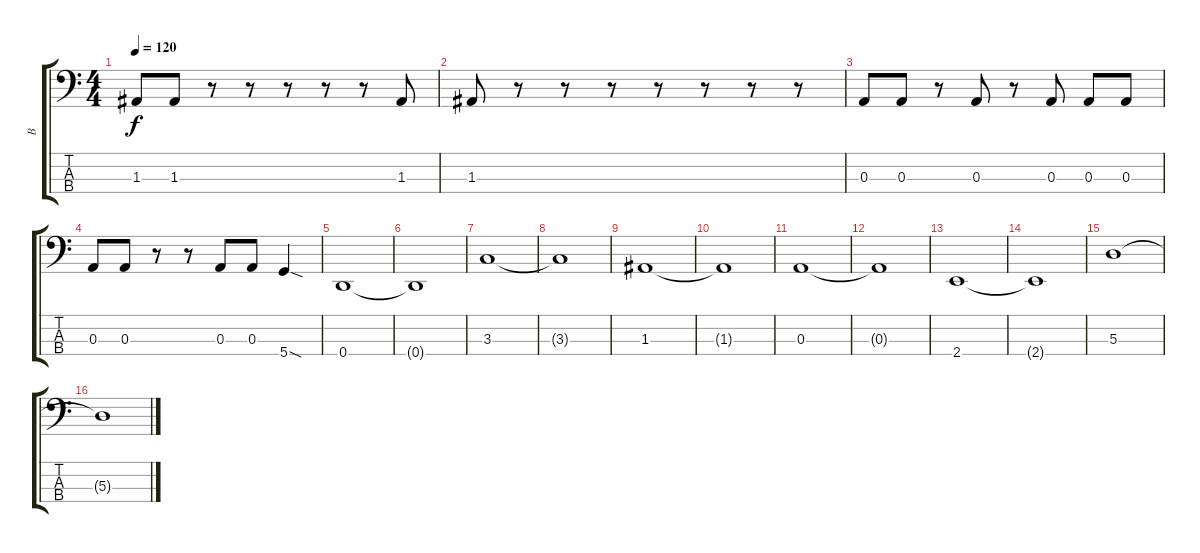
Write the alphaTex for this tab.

\track ("B" "B") {instrument electricbasspick}
\staff {score tabs}
\tuning (G2 D2 A1 D1) {hide}
\ts (4 4)
\tempo 120
\clef f4
\ks c
1.3.8{dy f} 1.3.8 r.8 r.8 r.8 r.8 r.8 1.3.8 |
1.3.8 r.8 r.8 r.8 r.8 r.8 r.8 r.8 |
0.3.8 0.3.8 r.8 0.3.8 r.8 0.3.8 0.3.8 0.3.8 |
0.3.8 0.3.8 r.8 r.8 0.3.8 0.3.8 5.4{sod}.4 |
0.4.1 |
0.4{t}.1 |
3.3.1 |
3.3{t}.1 |
1.3.1 |
1.3{t}.1 |
0.3.1 |
0.3{t}.1 |
2.4.1 |
2.4{t}.1 |
5.3.1 |
5.3{t}.1
